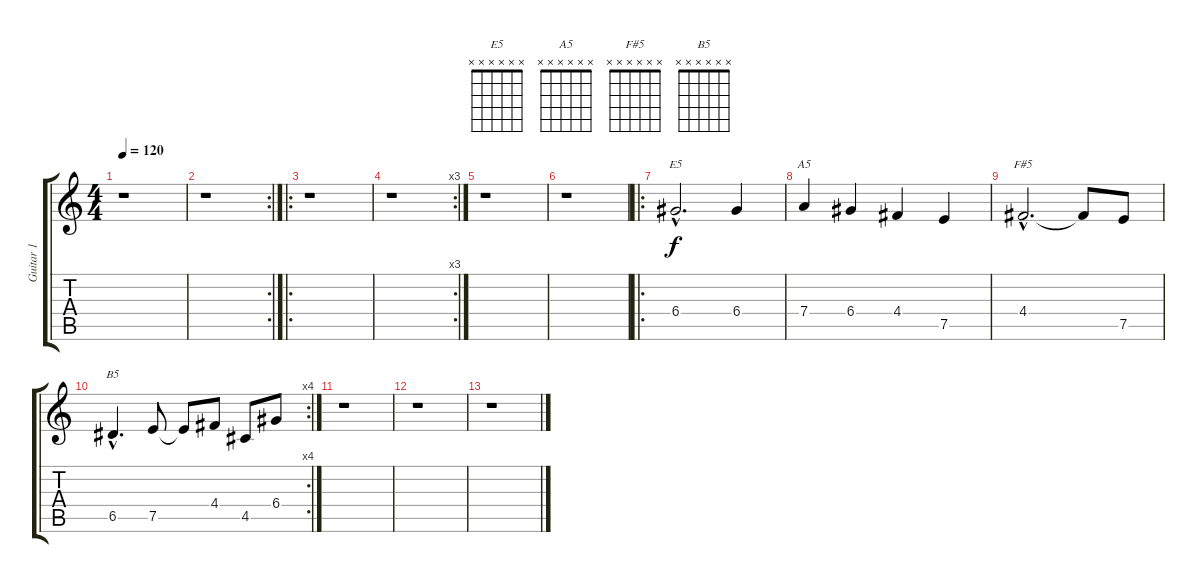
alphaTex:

\track ("Guitar 1" "Guitar 1") {instrument distortionguitar}
\staff {score tabs}
\tuning (E4 B3 G3 D3 A2 E2) {hide}
\chord ("E5" x x x x x x)
\chord ("A5" x x x x x x)
\chord ("F#5" x x x x x x)
\chord ("B5" x x x x x x)
\ts (4 4)
\tempo 120
\clef g2
\ks c
r.1{dy f} |
\rc 2
r.1 |
\ro
r.1 |
\rc 3
r.1 |
r.1 |
r.1 |
\ro
6.4{hac}.2{d ch "E5"} 6.4.4 |
7.4.4{ch "A5"} 6.4.4 4.4.4 7.5.4 |
4.4{hac}.2{d ch "F#5"} 4.4{t}.8 7.5.8 |
\rc 4
6.5{hac}.4{d ch "B5"} 7.5.8 7.5{t}.8 4.4.8 4.5.8 6.4.8 |
r.1 |
r.1 |
r.1
